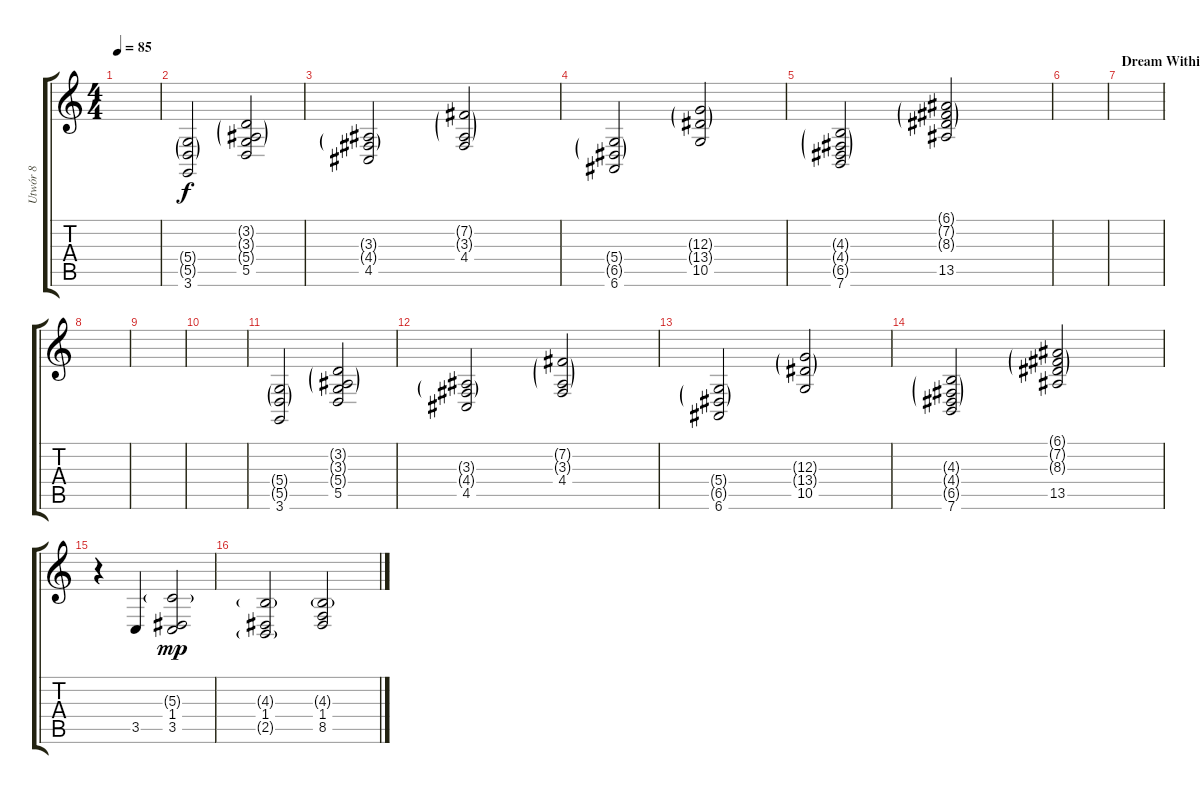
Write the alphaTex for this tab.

\track ("Utwór 8" "Utwór 8") {instrument tuba}
\staff {score tabs}
\tuning (E4 B3 G3 D3 A2 E2) {hide}
\ts (4 4)
\tempo 85
\clef g2
\ks c
|
(5.4{g} 5.5{g} 3.6).2 (3.2{g} 3.3{g} 5.4{g} 5.5).2 |
(3.3{g} 4.4{g} 4.5).2 (7.2{g} 3.3{g} 4.4).2 |
(5.4{g} 6.5{g} 6.6).2 (12.3{g} 13.4{g} 10.5).2 |
(4.3{g} 4.4{g} 6.5{g} 7.6).2 (6.1{g} 7.2{g} 8.3{g} 13.5).2 |
|
\section ("" "Dream Within A Dream")
|
|
|
|
(5.4{g} 5.5{g} 3.6).2 (3.2{g} 3.3{g} 5.4{g} 5.5).2 |
(3.3{g} 4.4{g} 4.5).2 (7.2{g} 3.3{g} 4.4).2 |
(5.4{g} 6.5{g} 6.6).2 (12.3{g} 13.4{g} 10.5).2 |
(4.3{g} 4.4{g} 6.5{g} 7.6).2 (6.1{g} 7.2{g} 8.3{g} 13.5).2 |
r.4 3.5.4{dy f} (5.3{g} 1.4 3.5).2{dy mp} |
(4.3{g} 1.4 2.5{g}).2 (4.3{g} 1.4 8.5).2
